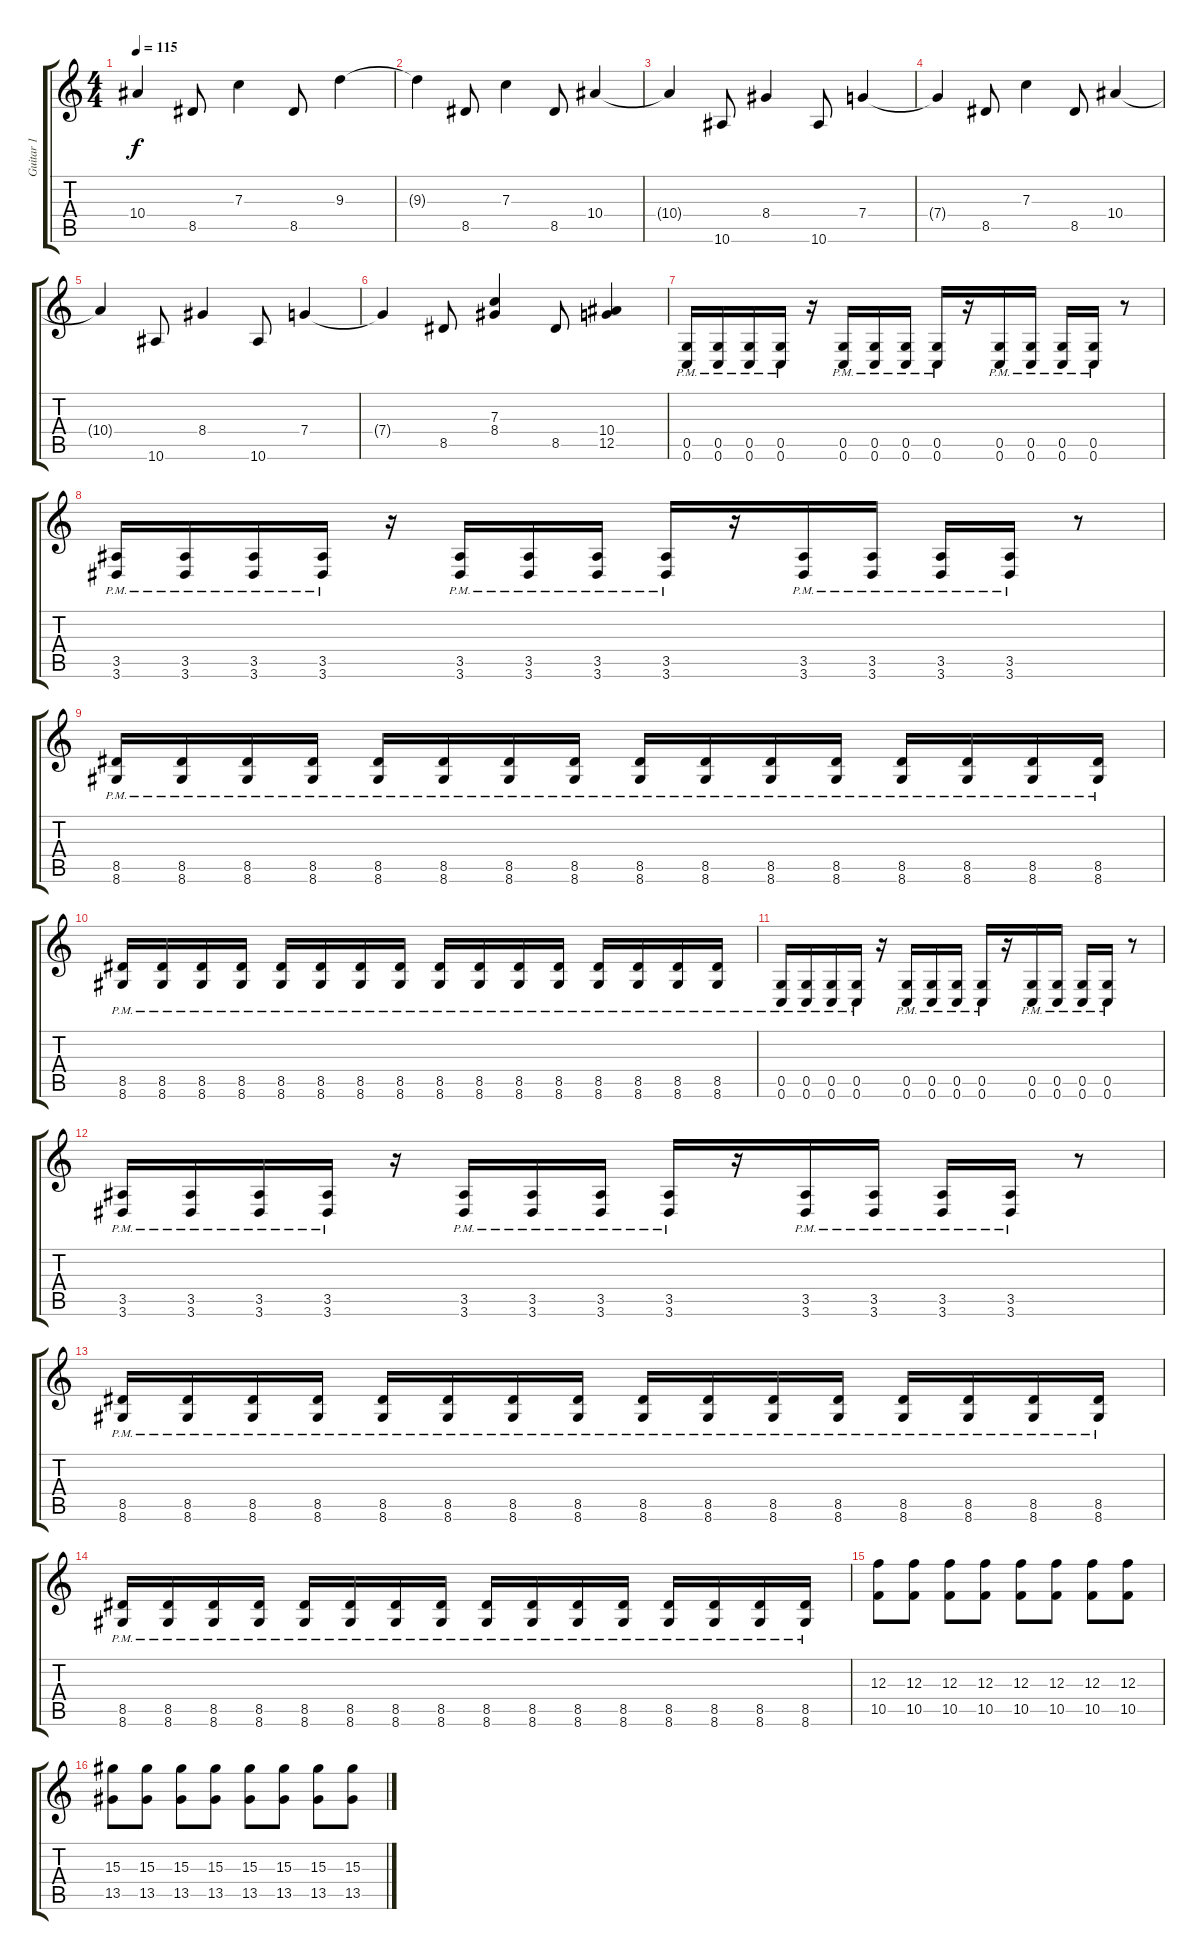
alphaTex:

\track ("Guitar 1" "Guitar 1") {instrument distortionguitar}
\staff {score tabs}
\tuning (D4 A3 F3 C3 G2 C2) {hide}
\ts (4 4)
\tempo 115
\clef g2
\ks c
10.4{t}.4{dy f} 8.5.8 7.3.4 8.5.8 9.3.4 |
9.3{t}.4 8.5.8 7.3.4 8.5.8 10.4.4 |
10.4{t}.4 10.6.8 8.4.4 10.6.8 7.4.4 |
7.4{t}.4 8.5.8 7.3.4 8.5.8 10.4.4 |
10.4{t}.4 10.6.8 8.4.4 10.6.8 7.4.4 |
7.4{t}.4 8.5.8 (7.3 8.4).4 8.5.8 (10.4 12.5).4 |
(0.5{pm} 0.6{pm}).16 (0.5{pm} 0.6{pm}).16 (0.5{pm} 0.6{pm}).16 (0.5{pm} 0.6{pm}).16 r.16 (0.5{pm} 0.6{pm}).16 (0.5{pm} 0.6{pm}).16 (0.5{pm} 0.6{pm}).16 (0.5{pm} 0.6{pm}).16 r.16 (0.5{pm} 0.6{pm}).16 (0.5{pm} 0.6{pm}).16 (0.5{pm} 0.6{pm}).16 (0.5{pm} 0.6{pm}).16 r.8 |
(3.5{pm} 3.6{pm}).16 (3.5{pm} 3.6{pm}).16 (3.5{pm} 3.6{pm}).16 (3.5{pm} 3.6{pm}).16 r.16 (3.5{pm} 3.6{pm}).16 (3.5{pm} 3.6{pm}).16 (3.5{pm} 3.6{pm}).16 (3.5{pm} 3.6{pm}).16 r.16 (3.5{pm} 3.6{pm}).16 (3.5{pm} 3.6{pm}).16 (3.5{pm} 3.6{pm}).16 (3.5{pm} 3.6{pm}).16 r.8 |
(8.5{pm} 8.6{pm}).16 (8.5{pm} 8.6{pm}).16 (8.5{pm} 8.6{pm}).16 (8.5{pm} 8.6{pm}).16 (8.5{pm} 8.6{pm}).16 (8.5{pm} 8.6{pm}).16 (8.5{pm} 8.6{pm}).16 (8.5{pm} 8.6{pm}).16 (8.5{pm} 8.6{pm}).16 (8.5{pm} 8.6{pm}).16 (8.5{pm} 8.6{pm}).16 (8.5{pm} 8.6{pm}).16 (8.5{pm} 8.6{pm}).16 (8.5{pm} 8.6{pm}).16 (8.5 8.6{pm}).16 (8.5{pm} 8.6{pm}).16 |
(8.5{pm} 8.6{pm}).16 (8.5{pm} 8.6{pm}).16 (8.5{pm} 8.6{pm}).16 (8.5{pm} 8.6{pm}).16 (8.5{pm} 8.6{pm}).16 (8.5{pm} 8.6{pm}).16 (8.5{pm} 8.6{pm}).16 (8.5{pm} 8.6{pm}).16 (8.5{pm} 8.6{pm}).16 (8.5{pm} 8.6{pm}).16 (8.5{pm} 8.6{pm}).16 (8.5{pm} 8.6{pm}).16 (8.5{pm} 8.6{pm}).16 (8.5{pm} 8.6{pm}).16 (8.5 8.6{pm}).16 (8.5{pm} 8.6{pm}).16 |
(0.5{pm} 0.6{pm}).16 (0.5{pm} 0.6{pm}).16 (0.5{pm} 0.6{pm}).16 (0.5{pm} 0.6{pm}).16 r.16 (0.5{pm} 0.6{pm}).16 (0.5{pm} 0.6{pm}).16 (0.5{pm} 0.6{pm}).16 (0.5{pm} 0.6{pm}).16 r.16 (0.5{pm} 0.6{pm}).16 (0.5{pm} 0.6{pm}).16 (0.5{pm} 0.6{pm}).16 (0.5{pm} 0.6{pm}).16 r.8 |
(3.5{pm} 3.6{pm}).16 (3.5{pm} 3.6{pm}).16 (3.5{pm} 3.6{pm}).16 (3.5{pm} 3.6{pm}).16 r.16 (3.5{pm} 3.6{pm}).16 (3.5{pm} 3.6{pm}).16 (3.5{pm} 3.6{pm}).16 (3.5{pm} 3.6{pm}).16 r.16 (3.5{pm} 3.6{pm}).16 (3.5{pm} 3.6{pm}).16 (3.5{pm} 3.6{pm}).16 (3.5{pm} 3.6{pm}).16 r.8 |
(8.5{pm} 8.6{pm}).16 (8.5{pm} 8.6{pm}).16 (8.5{pm} 8.6{pm}).16 (8.5{pm} 8.6{pm}).16 (8.5{pm} 8.6{pm}).16 (8.5{pm} 8.6{pm}).16 (8.5{pm} 8.6{pm}).16 (8.5{pm} 8.6{pm}).16 (8.5{pm} 8.6{pm}).16 (8.5{pm} 8.6{pm}).16 (8.5{pm} 8.6{pm}).16 (8.5{pm} 8.6{pm}).16 (8.5{pm} 8.6{pm}).16 (8.5{pm} 8.6{pm}).16 (8.5 8.6{pm}).16 (8.5{pm} 8.6{pm}).16 |
(8.5{pm} 8.6{pm}).16 (8.5{pm} 8.6{pm}).16 (8.5{pm} 8.6{pm}).16 (8.5{pm} 8.6{pm}).16 (8.5{pm} 8.6{pm}).16 (8.5{pm} 8.6{pm}).16 (8.5{pm} 8.6{pm}).16 (8.5{pm} 8.6{pm}).16 (8.5{pm} 8.6{pm}).16 (8.5{pm} 8.6{pm}).16 (8.5{pm} 8.6{pm}).16 (8.5{pm} 8.6{pm}).16 (8.5{pm} 8.6{pm}).16 (8.5{pm} 8.6{pm}).16 (8.5 8.6{pm}).16 (8.5{pm} 8.6{pm}).16 |
(12.3 10.5).8{volume 16} (12.3 10.5).8 (12.3 10.5).8 (12.3 10.5).8 (12.3 10.5).8 (12.3 10.5).8 (12.3 10.5).8 (12.3 10.5).8 |
(15.3 13.5).8 (15.3 13.5).8 (15.3 13.5).8 (15.3 13.5).8 (15.3 13.5).8 (15.3 13.5).8 (15.3 13.5).8 (15.3 13.5).8
